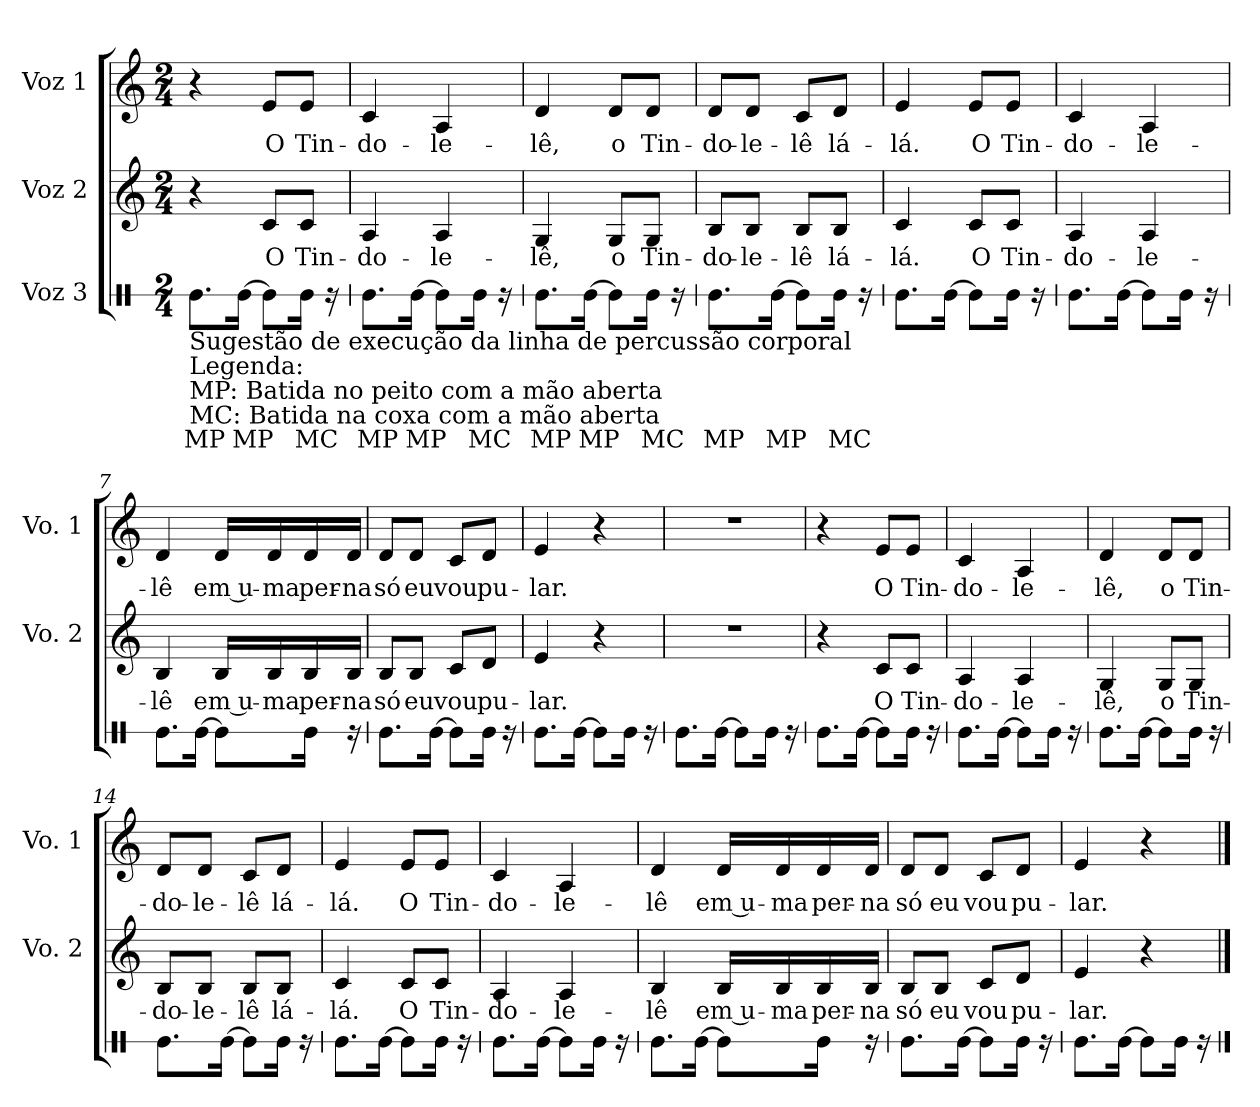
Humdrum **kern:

**kern	**text	**kern	**text	**kern	**text
*part3	*part3	*part2	*part2	*part1	*part1
*staff3	*staff3	*staff2	*staff2	*staff1	*staff1
*I"Voz 3	*	*I"Voz 2	*	*I"Voz 1	*
*	*	*I'Vo. 2	*	*I'Vo. 1	*
*stria1	*	*	*	*	*
*clefX	*	*clefG2	*	*clefG2	*
*k[]	*	*k[]	*	*k[]	*
*M2/4	*	*M2/4	*	*M2/4	*
*MM90	*	*MM90	*	*MM90	*
=1	=1	=1	=1	=1	=1
!LO:TX:b:t=Sugestão de execução da linha de percussão corporal	!	!	!	!	!
!LO:TX:b:t=Legenda&colon;	!	!	!	!	!
!LO:TX:b:t=MP&colon; Batida no peito com a mão aberta	!	!	!	!	!
!LO:TX:b:t=MC&colon; Batida na coxa com a mão aberta	!	!	!	!	!
!	!LO:LY:b	!	!	!	!
8.Re\L	MP	4r	.	4r	.
!	!LO:LY:b	!	!	!	!
[16Re\Jk	MP	.	.	.	.
!	!	!	!LO:LY:b	!	!LO:LY:b
8Re\L]	.	8c/L	O	8e/L	O
!	!LO:LY:b	!	!LO:LY:b	!	!LO:LY:b
16Re\Jk	MC	8c/J	Tin-	8e/J	Tin-
16r	.	.	.	.	.
=2	=2	=2	=2	=2	=2
!	!LO:LY:b	!	!LO:LY:b	!	!LO:LY:b
8.Re\L	MP	4A/	-do-	4c/	-do-
!	!LO:LY:b	!	!	!	!
[16Re\Jk	MP	.	.	.	.
!	!	!	!LO:LY:b	!	!LO:LY:b
8Re\L]	.	4A/	-le-	4A/	-le-
!	!LO:LY:b	!	!	!	!
16Re\Jk	MC	.	.	.	.
16r	.	.	.	.	.
=3	=3	=3	=3	=3	=3
!	!LO:LY:b	!	!LO:LY:b	!	!LO:LY:b
8.Re\L	MP	4G/	-lê,	4d/	-lê,
!	!LO:LY:b	!	!	!	!
[16Re\Jk	MP	.	.	.	.
!	!	!	!LO:LY:b	!	!LO:LY:b
8Re\L]	.	8G/L	o	8d/L	o
!	!LO:LY:b	!	!LO:LY:b	!	!LO:LY:b
16Re\Jk	MC	8G/J	Tin-	8d/J	Tin-
16r	.	.	.	.	.
=4	=4	=4	=4	=4	=4
!	!LO:LY:b	!	!LO:LY:b	!	!LO:LY:b
8.Re\L	MP	8B/L	-do-	8d/L	-do-
!	!	!	!LO:LY:b	!	!LO:LY:b
.	.	8B/J	-le-	8d/J	-le-
!	!LO:LY:b	!	!	!	!
[16Re\Jk	MP	.	.	.	.
!	!	!	!LO:LY:b	!	!LO:LY:b
8Re\L]	.	8B/L	-lê	8c/L	-lê
!	!LO:LY:b	!	!LO:LY:b	!	!LO:LY:b
16Re\Jk	MC	8B/J	lá-	8d/J	lá-
16r	.	.	.	.	.
=5	=5	=5	=5	=5	=5
!	!	!	!LO:LY:b	!	!LO:LY:b
8.Re\L	.	4c/	-lá.	4e/	-lá.
[16Re\Jk	.	.	.	.	.
!	!	!	!LO:LY:b	!	!LO:LY:b
8Re\L]	.	8c/L	O	8e/L	O
!	!	!	!LO:LY:b	!	!LO:LY:b
16Re\Jk	.	8c/J	Tin-	8e/J	Tin-
16r	.	.	.	.	.
=6	=6	=6	=6	=6	=6
!	!	!	!LO:LY:b	!	!LO:LY:b
8.Re\L	.	4A/	-do-	4c/	-do-
[16Re\Jk	.	.	.	.	.
!	!	!	!LO:LY:b	!	!LO:LY:b
8Re\L]	.	4A/	-le-	4A/	-le-
16Re\Jk	.	.	.	.	.
16r	.	.	.	.	.
!!LO:LB:g=z
=7	=7	=7	=7	=7	=7
!	!	!	!LO:LY:b	!	!LO:LY:b
8.Re\L	.	4B/	-lê	4d/	-lê
[16Re\Jk	.	.	.	.	.
!	!	!	!LO:LY:b	!	!LO:LY:b
8Re\L]	.	16B/LL	em u-	16d/LL	em u-
!	!	!	!LO:LY:b	!	!LO:LY:b
.	.	16B/	-ma	16d/	-ma
!	!	!	!LO:LY:b	!	!LO:LY:b
16Re\Jk	.	16B/	per-	16d/	per-
!	!	!	!LO:LY:b	!	!LO:LY:b
16r	.	16B/JJ	-na	16d/JJ	-na
=8	=8	=8	=8	=8	=8
!	!	!	!LO:LY:b	!	!LO:LY:b
8.Re\L	.	8B/L	só	8d/L	só
!	!	!	!LO:LY:b	!	!LO:LY:b
.	.	8B/J	eu	8d/J	eu
[16Re\Jk	.	.	.	.	.
!	!	!	!LO:LY:b	!	!LO:LY:b
8Re\L]	.	8c/L	vou	8c/L	vou
!	!	!	!LO:LY:b	!	!LO:LY:b
16Re\Jk	.	8d/J	pu-	8d/J	pu-
16r	.	.	.	.	.
=9	=9	=9	=9	=9	=9
!	!	!	!LO:LY:b	!	!LO:LY:b
8.Re\L	.	4e/	-lar.	4e/	-lar.
[16Re\Jk	.	.	.	.	.
8Re\L]	.	4r	.	4r	.
16Re\Jk	.	.	.	.	.
16r	.	.	.	.	.
=10	=10	=10	=10	=10	=10
8.Re\L	.	2r	.	2r	.
[16Re\Jk	.	.	.	.	.
8Re\L]	.	.	.	.	.
16Re\Jk	.	.	.	.	.
16r	.	.	.	.	.
=11	=11	=11	=11	=11	=11
8.Re\L	.	4r	.	4r	.
[16Re\Jk	.	.	.	.	.
!	!	!	!LO:LY:b	!	!LO:LY:b
8Re\L]	.	8c/L	O	8e/L	O
!	!	!	!LO:LY:b	!	!LO:LY:b
16Re\Jk	.	8c/J	Tin-	8e/J	Tin-
16r	.	.	.	.	.
=12	=12	=12	=12	=12	=12
!	!	!	!LO:LY:b	!	!LO:LY:b
8.Re\L	.	4A/	-do-	4c/	-do-
[16Re\Jk	.	.	.	.	.
!	!	!	!LO:LY:b	!	!LO:LY:b
8Re\L]	.	4A/	-le-	4A/	-le-
16Re\Jk	.	.	.	.	.
16r	.	.	.	.	.
=13	=13	=13	=13	=13	=13
!	!	!	!LO:LY:b	!	!LO:LY:b
8.Re\L	.	4G/	-lê,	4d/	-lê,
[16Re\Jk	.	.	.	.	.
!	!	!	!LO:LY:b	!	!LO:LY:b
8Re\L]	.	8G/L	o	8d/L	o
!	!	!	!LO:LY:b	!	!LO:LY:b
16Re\Jk	.	8G/J	Tin-	8d/J	Tin-
16r	.	.	.	.	.
!!LO:LB:g=z
=14	=14	=14	=14	=14	=14
!	!	!	!LO:LY:b	!	!LO:LY:b
8.Re\L	.	8B/L	-do-	8d/L	-do-
!	!	!	!LO:LY:b	!	!LO:LY:b
.	.	8B/J	-le-	8d/J	-le-
[16Re\Jk	.	.	.	.	.
!	!	!	!LO:LY:b	!	!LO:LY:b
8Re\L]	.	8B/L	-lê	8c/L	-lê
!	!	!	!LO:LY:b	!	!LO:LY:b
16Re\Jk	.	8B/J	lá-	8d/J	lá-
16r	.	.	.	.	.
=15	=15	=15	=15	=15	=15
!	!	!	!LO:LY:b	!	!LO:LY:b
8.Re\L	.	4c/	-lá.	4e/	-lá.
[16Re\Jk	.	.	.	.	.
!	!	!	!LO:LY:b	!	!LO:LY:b
8Re\L]	.	8c/L	O	8e/L	O
!	!	!	!LO:LY:b	!	!LO:LY:b
16Re\Jk	.	8c/J	Tin-	8e/J	Tin-
16r	.	.	.	.	.
=16	=16	=16	=16	=16	=16
!	!	!	!LO:LY:b	!	!LO:LY:b
8.Re\L	.	4A/	-do-	4c/	-do-
[16Re\Jk	.	.	.	.	.
!	!	!	!LO:LY:b	!	!LO:LY:b
8Re\L]	.	4A/	-le-	4A/	-le-
16Re\Jk	.	.	.	.	.
16r	.	.	.	.	.
=17	=17	=17	=17	=17	=17
!	!	!	!LO:LY:b	!	!LO:LY:b
8.Re\L	.	4B/	-lê	4d/	-lê
[16Re\Jk	.	.	.	.	.
!	!	!	!LO:LY:b	!	!LO:LY:b
8Re\L]	.	16B/LL	em u-	16d/LL	em u-
!	!	!	!LO:LY:b	!	!LO:LY:b
.	.	16B/	-ma	16d/	-ma
!	!	!	!LO:LY:b	!	!LO:LY:b
16Re\Jk	.	16B/	per-	16d/	per-
!	!	!	!LO:LY:b	!	!LO:LY:b
16r	.	16B/JJ	-na	16d/JJ	-na
=18	=18	=18	=18	=18	=18
!	!	!	!LO:LY:b	!	!LO:LY:b
8.Re\L	.	8B/L	só	8d/L	só
!	!	!	!LO:LY:b	!	!LO:LY:b
.	.	8B/J	eu	8d/J	eu
[16Re\Jk	.	.	.	.	.
!	!	!	!LO:LY:b	!	!LO:LY:b
8Re\L]	.	8c/L	vou	8c/L	vou
!	!	!	!LO:LY:b	!	!LO:LY:b
16Re\Jk	.	8d/J	pu-	8d/J	pu-
16r	.	.	.	.	.
=19	=19	=19	=19	=19	=19
!	!	!	!LO:LY:b	!	!LO:LY:b
8.Re\L	.	4e/	-lar.	4e/	-lar.
[16Re\Jk	.	.	.	.	.
8Re\L]	.	4r	.	4r	.
16Re\Jk	.	.	.	.	.
16r	.	.	.	.	.
==	==	==	==	==	==
*-	*-	*-	*-	*-	*-
